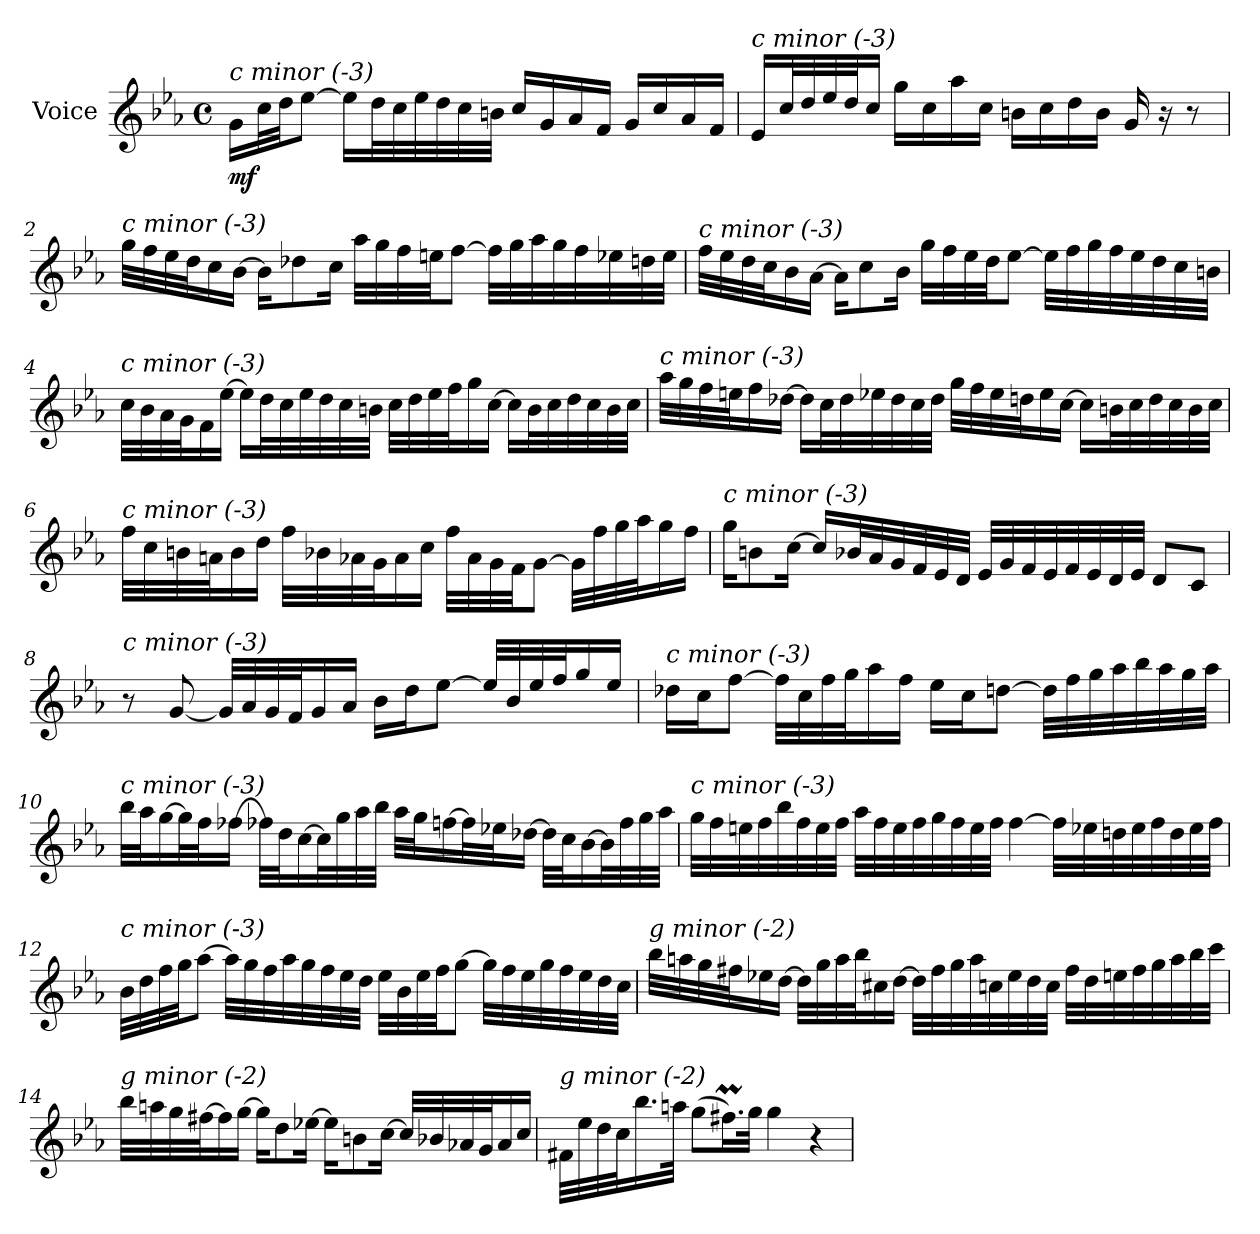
**kern	**dynam
*part1	*part1
*staff1	*staff1
*I"Voice	*
*I'V	*
*clefG2	*
*k[b-e-a-]	*
*M4/4	*
*met(c)	*
*MM54	*
=	=
!LO:TX:i:t=c minor (-3)	!
!	!LO:DY:b
16g\LL	mf
32cc\L	.
32dd\JJ	.
[8ee-\J	.
16ee-\LL]	.
32dd\L	.
32cc\	.
32ee-\	.
32dd\	.
32cc\	.
32bn\JJJ	.
16cc/LL	.
16g/	.
16a-/	.
16f/JJ	.
16g/LL	.
16cc/	.
16a-/	.
16f/JJ	.
=1	=1
!LO:TX:i:t=c minor (-3)	!
16e-/LL	.
32cc/L	.
32dd/	.
32ee-/	.
32dd/J	.
16cc/JJ	.
16gg\LL	.
16cc\	.
16aa-\	.
16cc\JJ	.
16bn\LL	.
16cc\	.
16dd\	.
16b\JJ	.
16g/	.
16r	.
8r	.
!!LO:LB:g=z
=2	=2
!LO:TX:i:t=c minor (-3)	!
32gg\LLL	.
32ff\	.
32ee-\	.
32dd\J	.
16cc\	.
[16b-\JJ	.
16b-\KL]	.
8dd-X\	.
16cc\Jk	.
32aa-\LLL	.
32gg\	.
32ff\	.
32een\JJ	.
[8ff\J	.
32ff\LLL]	.
32gg\	.
32aa-\	.
32gg\	.
32ff\	.
32ee-X\	.
32ddn\	.
32ee-\JJJ	.
=3	=3
!LO:TX:i:t=c minor (-3)	!
32ff\LLL	.
32ee-\	.
32dd\	.
32cc\J	.
16b-\	.
[16a-\JJ	.
16a-\KL]	.
8cc\	.
16b-\Jk	.
32gg\LLL	.
32ff\	.
32ee-\	.
32dd\JJ	.
[8ee-\J	.
32ee-\LLL]	.
32ff\	.
32gg\	.
32ff\	.
32ee-\	.
32dd\	.
32cc\	.
32bn\JJJ	.
!!LO:LB:g=z
=4	=4
!LO:TX:i:t=c minor (-3)	!
32cc\LLL	.
32b-\	.
32a-\	.
32g\J	.
16f\	.
[16ee-\JJ	.
16ee-\LL]	.
32dd\L	.
32cc\	.
32ee-\	.
32dd\	.
32cc\	.
32bn\JJJ	.
32cc\LLL	.
32dd\	.
32ee-\	.
32ff\J	.
16gg\	.
[16cc\JJ	.
16cc\LL]	.
32b\L	.
32cc\	.
32dd\	.
32cc\	.
32b\	.
32cc\JJJ	.
!!LO:LB:g=z
=5	=5
!LO:TX:i:t=c minor (-3)	!
32aa-\LLL	.
32gg\	.
32ff\	.
32een\J	.
16ff\	.
[16dd-X\JJ	.
16dd-\LL]	.
32cc\L	.
32dd-\	.
32ee-X\	.
32dd-\	.
32cc\	.
32dd-\JJJ	.
32gg\LLL	.
32ff\	.
32ee-\	.
32ddn\J	.
16ee-\	.
[16cc\JJ	.
16cc\LL]	.
32bn\L	.
32cc\	.
32dd\	.
32cc\	.
32b\	.
32cc\JJJ	.
!!LO:LB:g=z
=6	=6
!LO:TX:i:t=c minor (-3)	!
32ff\LLL	.
32cc\	.
32bn\	.
32an\J	.
16b\	.
16dd\JJ	.
32ff\LLL	.
32b-X\	.
32a-X\	.
32g\J	.
16a-\	.
16cc\JJ	.
32ff\LLL	.
32a-\	.
32g\	.
32f\JJ	.
[8g\J	.
32g\LLL]	.
32ff\	.
32gg\	.
32aa-\J	.
16gg\	.
16ff\JJ	.
=7	=7
!LO:TX:i:t=c minor (-3)	!
16gg\KL	.
8bn\	.
[16cc\Jk	.
16cc/LL]	.
32b-X/L	.
32a-/	.
32g/	.
32f/	.
32e-/	.
32d/JJJ	.
32e-/LLL	.
32g/	.
32f/	.
32e-/	.
32f/	.
32e-/	.
32d/	.
32e-/JJJ	.
8d/L	.
8c/J	.
!!LO:LB:g=z
=8	=8
!LO:TX:i:t=c minor (-3)	!
8r	.
[8g/	.
32g/LLL]	.
32a-/	.
32g/	.
32f/J	.
16g/	.
16a-/JJ	.
16b-\LL	.
16dd\J	.
[8ee-\J	.
32ee-/LLL]	.
32b-/	.
32ee-/	.
32ff/J	.
16gg/	.
16ee-/JJ	.
=9	=9
!LO:TX:i:t=c minor (-3)	!
16dd-X\LL	.
16cc\J	.
[8ff\J	.
32ff\LLL]	.
32cc\	.
32ff\	.
32gg\J	.
16aa-\	.
16ff\JJ	.
16ee-\LL	.
16cc\J	.
[8ddn\J	.
32dd\LLL]	.
32ff\	.
32gg\	.
32aa-\	.
32bb-\	.
32aa-\	.
32gg\	.
32aa-\JJJ	.
!!LO:LB:g=z
=10	=10
!LO:TX:i:t=c minor (-3)	!
32bb-\LLL	.
32aa-\J	.
[16gg\	.
32gg\L]	.
32ff\J	.
[16ff-Xi\JJ	.
32ff-Xi\LLL]	.
32dd\J	.
[16cc\	.
32cc\L]	.
32gg\	.
32aa-\	.
32bb-\JJJ	.
32aa-\LLL	.
32gg\J	.
[16ff\	.
32ff\L]	.
32ee-X\J	.
[16dd-X\JJ	.
32dd-\LLL]	.
32cc\J	.
[16b-\	.
32b-\L]	.
32ff\	.
32gg\	.
32aa-\JJJ	.
!!LO:LB:g=z
=11	=11
!LO:TX:i:t=c minor (-3)	!
32gg\LLL	.
32ff\	.
32een\	.
32ff\	.
32bb-\	.
32ff\	.
32ee\	.
32ff\JJJ	.
32aa-\LLL	.
32ff\	.
32ee\	.
32ff\	.
32gg\	.
32ff\	.
32ee\	.
32ff\JJJ	.
[4ff\	.
32ff\LLL]	.
32ee-X\	.
32ddn\	.
32ee-\	.
32ff\	.
32dd\	.
32ee-\	.
32ff\JJJ	.
!!LO:LB:g=z
=12	=12
!LO:TX:i:t=c minor (-3)	!
32b-\LLL	.
32dd\	.
32ff\	.
32gg\JJ	.
[8aa-\J	.
32aa-\LLL]	.
32gg\	.
32ff\	.
32aa-\	.
32gg\	.
32ff\	.
32ee-\	.
32dd\JJJ	.
32ee-\LLL	.
32b-\	.
32ee-\	.
32ff\JJ	.
[8gg\J	.
32gg\LLL]	.
32ff\	.
32ee-\	.
32gg\	.
32ff\	.
32ee-\	.
32dd\	.
32cc\JJJ	.
!!LO:LB:g=z
=13	=13
!LO:TX:i:t=g minor (-2)	!
32bb-\LLL	.
32aan\	.
32gg\	.
32ff#X\J	.
16ee-X\	.
[16dd\JJ	.
32dd\LLL]	.
32gg\	.
32aa\	.
32bb-\J	.
16cc#X\	.
[16dd\JJ	.
32dd\LLL]	.
32ff#\	.
32gg\	.
32aa\	.
32ccn\	.
32ee-\	.
32dd\	.
32cc\JJJ	.
32ff#\LLL	.
32dd\	.
32een\	.
32ff#\	.
32gg\	.
32aa\	.
32bb-\	.
32ccc\JJJ	.
!!LO:LB:g=z
=14	=14
!LO:TX:i:t=g minor (-2)	!
32bb-\LLL	.
32aan\	.
32gg\	.
[32ff#X\J	.
16ff#\]	.
[16gg\JJ	.
16gg\KL]	.
8dd\	.
[16ee-X\Jk	.
16ee-\KL]	.
8bn\	.
[16cc\Jk	.
32cc/LLL]	.
32b-X/	.
32a-X/	.
32g/J	.
16a-/	.
16cc/JJ	.
=15	=15
!LO:TX:i:t=g minor (-2)	!
32f#X\LLL	.
32ee-\	.
32dd\	.
32cc\J	.
16.bb-\	.
32aan\JJk	.
(>8gg\L	.
16.ff#Xm\L)	.
32gg\JJk	.
4gg\	.
4r	.
=	=
*-	*-
